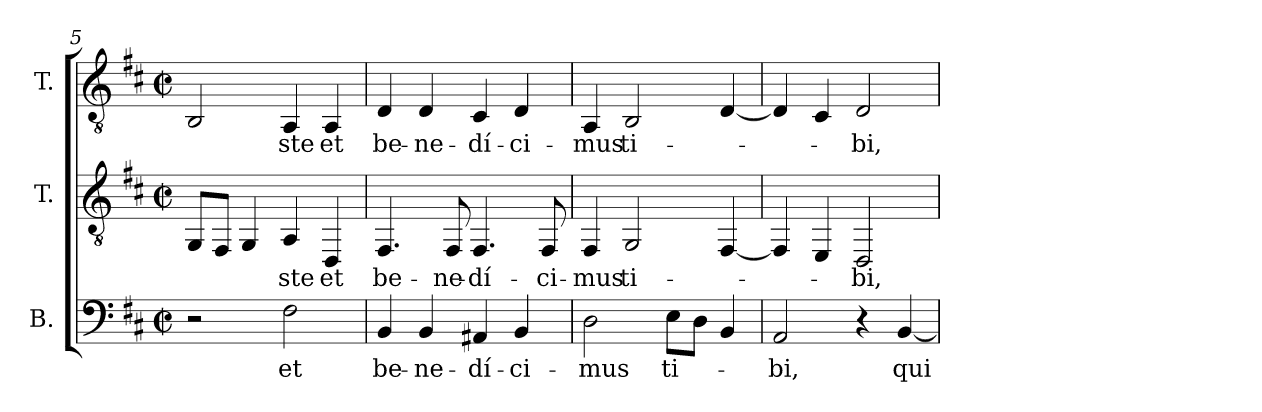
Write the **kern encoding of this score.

**kern	**text	**kern	**text	**kern	**text
*part3	*part3	*part2	*part2	*part1	*part1
*staff3	*staff3	*staff2	*staff2	*staff1	*staff1
*I"B.	*	*I"T.	*	*I"T.	*
*clefF4	*	*clefGv2	*	*clefGv2	*
*k[f#c#]	*	*k[f#c#]	*	*k[f#c#]	*
*D:	*	*D:	*	*D:	*
*M2/2	*	*M2/2	*	*M2/2	*
*met(c|)	*	*met(c|)	*	*met(c|)	*
=5	=5	=5	=5	=5	=5
2r	.	8GGi/L	.	2BBi/	.
.	.	8FF#i/J	.	.	.
.	.	4GGi/	.	.	.
!	!LO:LY:b:color=#000000	!	!	!	!
!	!	!	!LO:LY:b:color=#000000	!	!
!	!	!	!	!	!LO:LY:b:color=#000000
2F#i\	et	4AAi/	-ste	4AAi/	-ste
!	!	!	!LO:LY:b:color=#000000	!	!
!	!	!	!	!	!LO:LY:b:color=#000000
.	.	4DDi/	et	4AAi/	et
!!LO:LB:g=z
=6	=6	=6	=6	=6	=6
!	!LO:LY:b:color=#000000	!	!	!	!
!	!	!	!LO:LY:b:color=#000000	!	!
!	!	!	!	!	!LO:LY:b:color=#000000
4BBi/	be-	4.FF#i/	be-	4Di/	be-
!	!LO:LY:b:color=#000000	!	!	!	!
!	!	!	!	!	!LO:LY:b:color=#000000
4BBi/	-ne-	.	.	4Di/	-ne-
!	!	!	!LO:LY:b:color=#000000	!	!
.	.	8FF#i/	-ne-	.	.
!	!LO:LY:b:color=#000000	!	!	!	!
!	!	!	!LO:LY:b:color=#000000	!	!
!	!	!	!	!	!LO:LY:b:color=#000000
4AA#Xi/	-dí-	4.FF#i/	-dí-	4C#i/	-dí-
!	!LO:LY:b:color=#000000	!	!	!	!
!	!	!	!	!	!LO:LY:b:color=#000000
4BBi/	-ci-	.	.	4Di/	-ci-
!	!	!	!LO:LY:b:color=#000000	!	!
.	.	8FF#i/	-ci-	.	.
=7	=7	=7	=7	=7	=7
!	!LO:LY:b:color=#000000	!	!	!	!
!	!	!	!LO:LY:b:color=#000000	!	!
!	!	!	!	!	!LO:LY:b:color=#000000
2Di\	-mus	4FF#i/	-mus	4AAi/	-mus
!	!	!	!LO:LY:b:color=#000000	!	!
!	!	!	!	!	!LO:LY:b:color=#000000
.	.	2GGi/	ti-	2BBi/	ti-
!	!LO:LY:b:color=#000000	!	!	!	!
8Ei\L	ti-	.	.	.	.
8Di\J	.	.	.	.	.
4BBi/	.	[<4FF#i/	.	[<4Di/	.
=8	=8	=8	=8	=8	=8
!	!LO:LY:b:color=#000000	!	!	!	!
2AAi/	-bi,	4FF#i/]	.	4Di/]	.
.	.	4EEi/	.	4C#i/	.
!	!	!	!LO:LY:b:color=#000000	!	!
!	!	!	!	!	!LO:LY:b:color=#000000
4r	.	2DDi/	-bi,	2Di/	-bi,
!	!LO:LY:b:color=#000000	!	!	!	!
[<4BBi/	qui-	.	.	.	.
=	=	=	=	=	=
*-	*-	*-	*-	*-	*-
